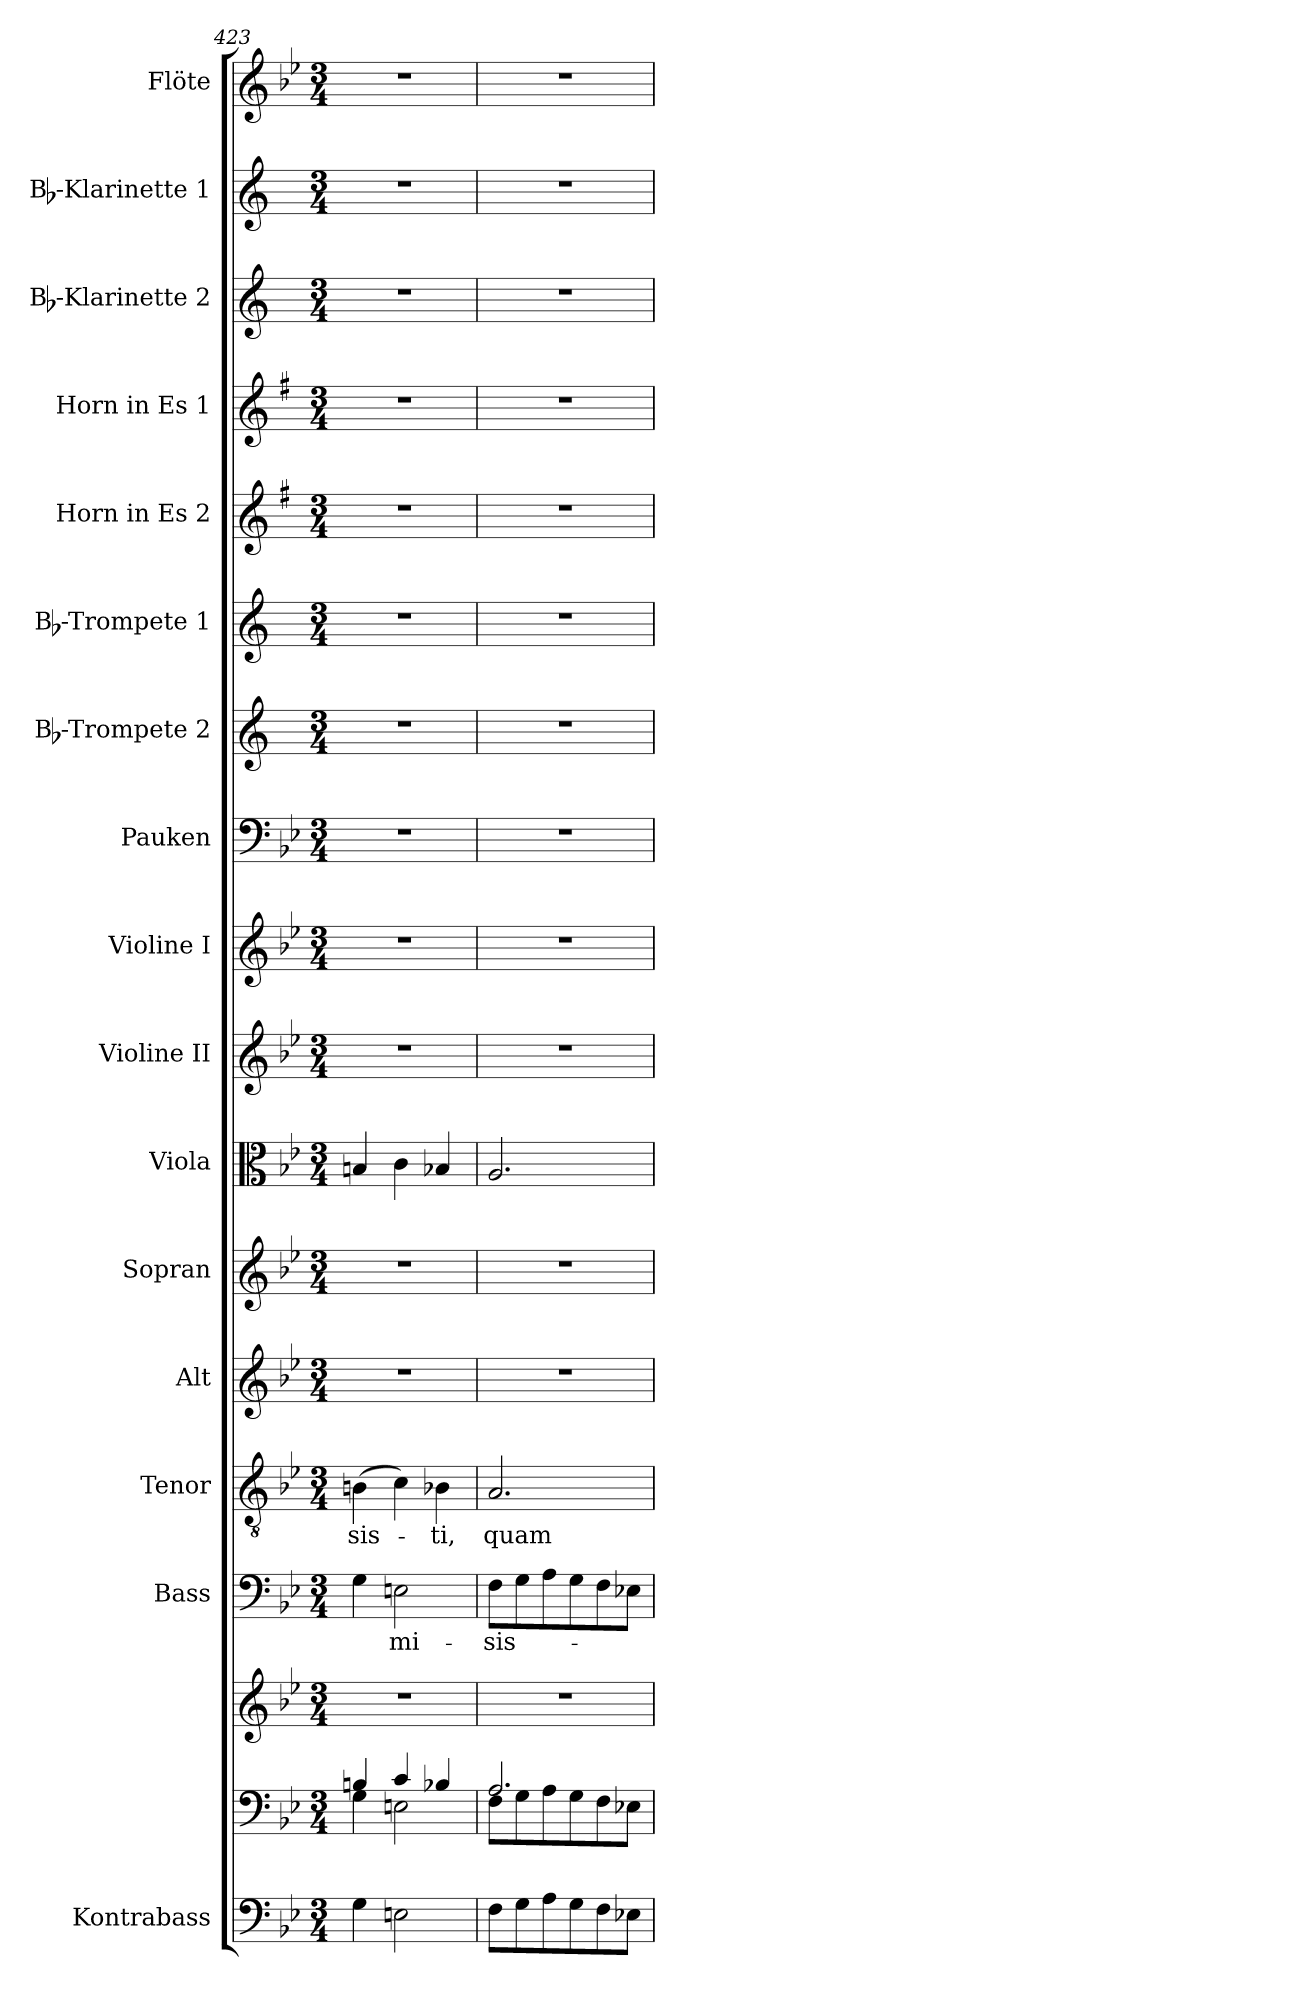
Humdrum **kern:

**kern	**kern	**kern	**kern	**text	**kern	**text	**kern	**kern	**kern	**kern	**kern	**kern	**kern	**kern	**kern	**kern	**kern	**kern	**kern
*part17	*part16	*part16	*part15	*part15	*part14	*part14	*part13	*part12	*part11	*part10	*part9	*part8	*part7	*part6	*part5	*part4	*part3	*part2	*part1
*staff18	*staff17	*staff16	*staff15	*staff15	*staff14	*staff14	*staff13	*staff12	*staff11	*staff10	*staff9	*staff8	*staff7	*staff6	*staff5	*staff4	*staff3	*staff2	*staff1
*I"Kontrabass	*	*	*I"Bass	*	*I"Tenor	*	*I"Alt	*I"Sopran	*I"Viola	*I"Violine II	*I"Violine I	*I"Pauken	*I"Bb-Trompete 2	*I"Bb-Trompete 1	*I"Horn in Es 2	*I"Horn in Es 1	*I"Bb-Klarinette 2	*I"Bb-Klarinette 1	*I"Flöte
*I'Kb.	*	*	*I'B.	*	*I'T.	*	*I'A.	*I'S.	*I'Vla.	*I'Vl. II	*I'Vl. I	*I'Pk.	*I'Bb Trp. 2	*I'Bb Trp. 1	*	*	*I'Bb Kl. 2	*I'Bb Kl. 1	*I'Fl.
*clefF4	*clefF4	*clefG2	*clefF4	*	*clefGv2	*	*clefG2	*clefG2	*clefC3	*clefG2	*clefG2	*clefF4	*clefG2	*clefG2	*clefG2	*clefG2	*clefG2	*clefG2	*clefG2
*ITrd7c12	*	*	*	*	*	*	*	*	*	*	*	*	*ITrd1c2	*ITrd1c2	*ITrd5c9	*ITrd5c9	*ITrd1c2	*ITrd1c2	*
*k[b-e-]	*k[b-e-]	*k[b-e-]	*k[b-e-]	*	*k[b-e-]	*	*k[b-e-]	*k[b-e-]	*k[b-e-]	*k[b-e-]	*k[b-e-]	*k[b-e-]	*k[b-e-]	*k[b-e-]	*k[b-e-]	*k[b-e-]	*k[b-e-]	*k[b-e-]	*k[b-e-]
*B-:	*B-:	*B-:	*B-:	*	*B-:	*	*B-:	*B-:	*B-:	*B-:	*B-:	*B-:	*B-:	*B-:	*B-:	*B-:	*B-:	*B-:	*B-:
*M3/4	*M3/4	*M3/4	*M3/4	*	*M3/4	*	*M3/4	*M3/4	*M3/4	*M3/4	*M3/4	*M3/4	*M3/4	*M3/4	*M3/4	*M3/4	*M3/4	*M3/4	*M3/4
=423	=423	=423	=423	=423	=423	=423	=423	=423	=423	=423	=423	=423	=423	=423	=423	=423	=423	=423	=423
*	*^	*	*	*	*	*	*	*	*	*	*	*	*	*	*	*	*	*	*
!	!	!	!	!	!	!	!LO:LY:b	!	!	!	!	!	!	!	!	!	!	!	!	!
4GG\	4Bn/	4G\	2.r	4G\	.	(>4Bn\	-sis-	2.r	2.r	4Bn/	2.r	2.r	2.r	2.r	2.r	2.r	2.r	2.r	2.r	2.r
!	!	!	!	!	!LO:LY:b	!	!	!	!	!	!	!	!	!	!	!	!	!	!	!
2EEn\	4c/	2En\	.	2En\	-mi-	4c\)	.	.	.	4c\	.	.	.	.	.	.	.	.	.	.
!	!	!	!	!	!	!	!LO:LY:b	!	!	!	!	!	!	!	!	!	!	!	!	!
.	4B-X/	.	.	.	.	4B-X\	-ti,	.	.	4B-X/	.	.	.	.	.	.	.	.	.	.
=424	=424	=424	=424	=424	=424	=424	=424	=424	=424	=424	=424	=424	=424	=424	=424	=424	=424	=424	=424	=424
!	!	!	!	!	!LO:LY:b	!	!LO:LY:b	!	!	!	!	!	!	!	!	!	!	!	!	!
8FF\L	2.A/	8F\L	2.r	8F\L	-sis-	2.A/	quam	2.r	2.r	2.A/	2.r	2.r	2.r	2.r	2.r	2.r	2.r	2.r	2.r	2.r
8GG\	.	8G\	.	8G\	.	.	.	.	.	.	.	.	.	.	.	.	.	.	.	.
8AA\	.	8A\	.	8A\	.	.	.	.	.	.	.	.	.	.	.	.	.	.	.	.
8GG\	.	8G\	.	8G\	.	.	.	.	.	.	.	.	.	.	.	.	.	.	.	.
8FF\	.	8F\	.	8F\	.	.	.	.	.	.	.	.	.	.	.	.	.	.	.	.
8EE-X\J	.	8E-X\J	.	8E-X\J	.	.	.	.	.	.	.	.	.	.	.	.	.	.	.	.
*	*v	*v	*	*	*	*	*	*	*	*	*	*	*	*	*	*	*	*	*	*
=	=	=	=	=	=	=	=	=	=	=	=	=	=	=	=	=	=	=	=
*-	*-	*-	*-	*-	*-	*-	*-	*-	*-	*-	*-	*-	*-	*-	*-	*-	*-	*-	*-
